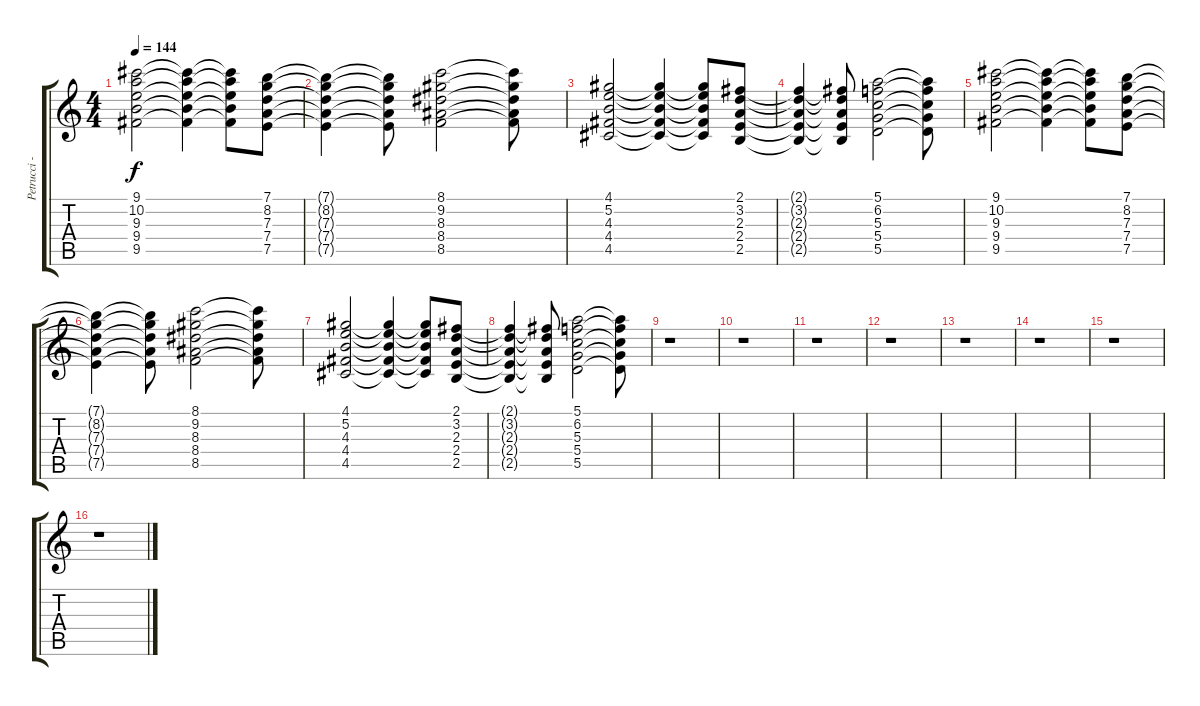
\track ("Petrucci - Clean" "Petrucci -") {instrument electricguitarjazz}
\staff {score tabs}
\tuning (E4 B3 G3 D3 A2 E2) {hide}
\ts (4 4)
\tempo 144
\clef g2
\ks c
(9.1 10.2 9.3 9.4 9.5).2{dy f instrument electricguitarclean} (9.1{t} 10.2{t} 9.3{t} 9.4{t} 9.5{t}).4 (9.1{t} 10.2{t} 9.3{t} 9.4{t} 9.5{t}).8 (7.1 8.2 7.3 7.4 7.5).8 |
(7.1{t} 8.2{t} 7.3{t} 7.4{t} 7.5{t}).4 (7.1{t} 8.2{t} 7.3{t} 7.4{t} 7.5{t}).8 (8.1 9.2 8.3 8.4 8.5).2 (8.1{t} 9.2{t} 8.3{t} 8.4{t} 8.5{t}).8 |
(4.1 5.2 4.3 4.4 4.5).2 (4.1{t} 5.2{t} 4.3{t} 4.4{t} 4.5{t}).4 (4.1{t} 5.2{t} 4.3{t} 4.4{t} 4.5{t}).8 (2.1 3.2 2.3 2.4 2.5).8 |
(2.1{t} 3.2{t} 2.3{t} 2.4{t} 2.5{t}).4 (2.1{t} 3.2{t} 2.3{t} 2.4{t} 2.5{t}).8 (5.1 6.2 5.3 5.4 5.5).2 (5.1{t} 6.2{t} 5.3{t} 5.4{t} 5.5{t}).8 |
(9.1 10.2 9.3 9.4 9.5).2{instrument electricguitarclean} (9.1{t} 10.2{t} 9.3{t} 9.4{t} 9.5{t}).4 (9.1{t} 10.2{t} 9.3{t} 9.4{t} 9.5{t}).8 (7.1 8.2 7.3 7.4 7.5).8 |
(7.1{t} 8.2{t} 7.3{t} 7.4{t} 7.5{t}).4 (7.1{t} 8.2{t} 7.3{t} 7.4{t} 7.5{t}).8 (8.1 9.2 8.3 8.4 8.5).2 (8.1{t} 9.2{t} 8.3{t} 8.4{t} 8.5{t}).8 |
(4.1 5.2 4.3 4.4 4.5).2 (4.1{t} 5.2{t} 4.3{t} 4.4{t} 4.5{t}).4 (4.1{t} 5.2{t} 4.3{t} 4.4{t} 4.5{t}).8 (2.1 3.2 2.3 2.4 2.5).8 |
(2.1{t} 3.2{t} 2.3{t} 2.4{t} 2.5{t}).4 (2.1{t} 3.2{t} 2.3{t} 2.4{t} 2.5{t}).8 (5.1 6.2 5.3 5.4 5.5).2 (5.1{t} 6.2{t} 5.3{t} 5.4{t} 5.5{t}).8 |
r.1 |
r.1 |
r.1 |
r.1 |
r.1 |
r.1 |
r.1 |
r.1
